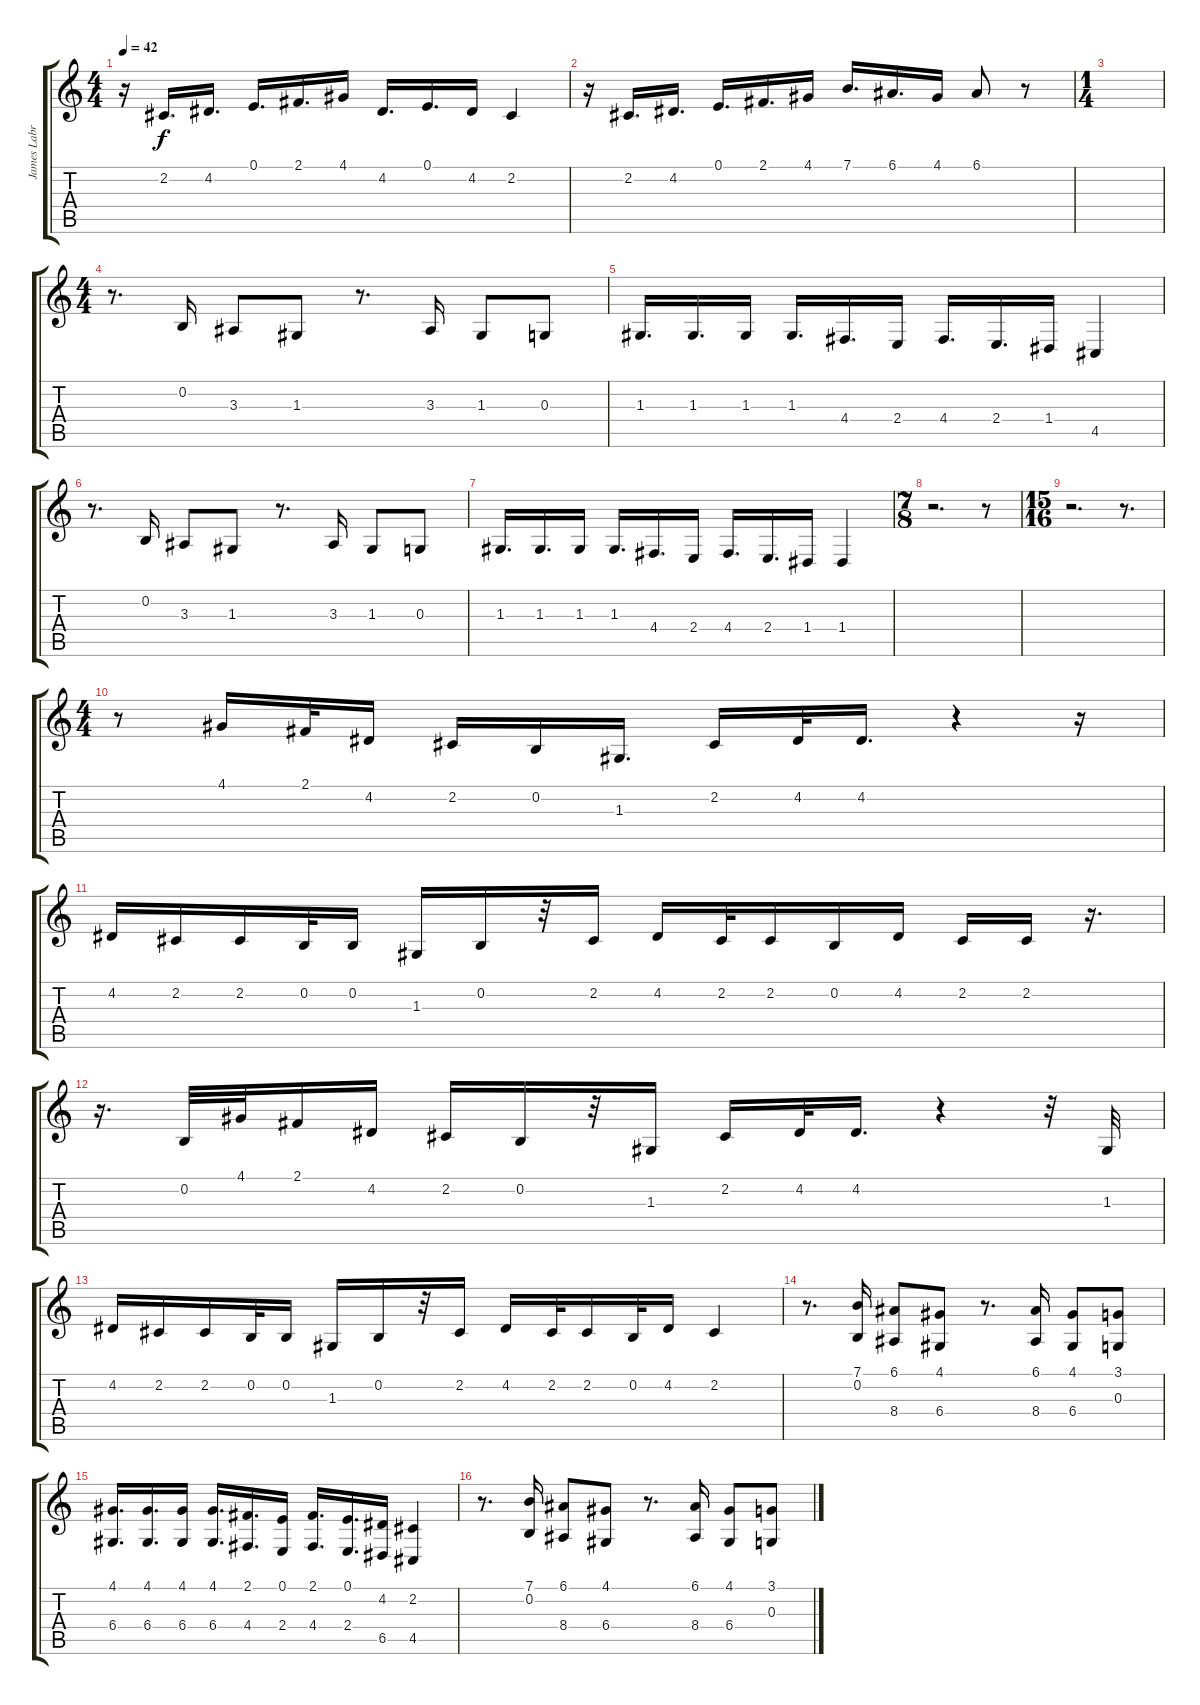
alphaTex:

\track ("James Labrie" "James Labr") {instrument flute}
\staff {score tabs}
\tuning (E4 B3 G3 D3 A2 E2) {hide}
\ts (4 4)
\tempo 42
\clef g2
\ks c
r.16{dy f} 2.2.16{d} 4.2.16{d} 0.1.16{d} 2.1.16{d} 4.1.16 4.2.16{d} 0.1.16{d} 4.2.16 2.2.4 |
r.16 2.2.16{d} 4.2.16{d} 0.1.16{d} 2.1.16{d} 4.1.16 7.1.16{d} 6.1.16{d} 4.1.16 6.1.8 r.8 |
\ts (1 4)
|
\ts (4 4)
r.8{d} 0.2.16 3.3.8 1.3.8 r.8{d} 3.3.16 1.3.8 0.3.8 |
1.3.16{d} 1.3.16{d} 1.3.16 1.3.16{d} 4.4.16{d} 2.4.16 4.4.16{d} 2.4.16{d} 1.4.16 4.5.4 |
r.8{d} 0.2.16 3.3.8 1.3.8 r.8{d} 3.3.16 1.3.8 0.3.8 |
1.3.16{d} 1.3.16{d} 1.3.16 1.3.16{d} 4.4.16{d} 2.4.16 4.4.16{d} 2.4.16{d} 1.4.16 1.4.4 |
\ts (7 8)
r.2{d} r.8 |
\ts (15 16)
r.2{d} r.8{d} |
\ts (4 4)
r.8 4.1.16 2.1.32 4.2.16 2.2.16 0.2.16 1.3.16{d} 2.2.16 4.2.32 4.2.16{d} r.4 r.16 |
4.2.16 2.2.16 2.2.16 0.2.32 0.2.16 1.3.16 0.2.16 r.32 2.2.16 4.2.16 2.2.32 2.2.16 0.2.16 4.2.16 2.2.16 2.2.16 r.16{d} |
r.16{d} 0.2.32 4.1.32 2.1.16 4.2.16 2.2.16 0.2.16 r.32 1.3.16 2.2.16 4.2.32 4.2.16{d} r.4 r.32 1.3.32 |
4.2.16 2.2.16 2.2.16 0.2.32 0.2.16 1.3.16 0.2.16 r.32 2.2.16 4.2.16 2.2.32 2.2.16 0.2.32 4.2.16 2.2.4 |
r.8{d volume 16} (7.1 0.2).16 (6.1 8.4).8 (4.1 6.4).8 r.8{d} (6.1 8.4).16 (4.1 6.4).8 (3.1 0.3).8 |
(4.1 6.4).16{d} (4.1 6.4).16{d} (4.1 6.4).16 (4.1 6.4).16{d} (2.1 4.4).16{d} (0.1 2.4).16 (2.1 4.4).16{d} (0.1 2.4).16{d} (4.2 6.5).16 (2.2 4.5).4 |
r.8{d} (7.1 0.2).16 (6.1 8.4).8 (4.1 6.4).8 r.8{d} (6.1 8.4).16 (4.1 6.4).8 (3.1 0.3).8
